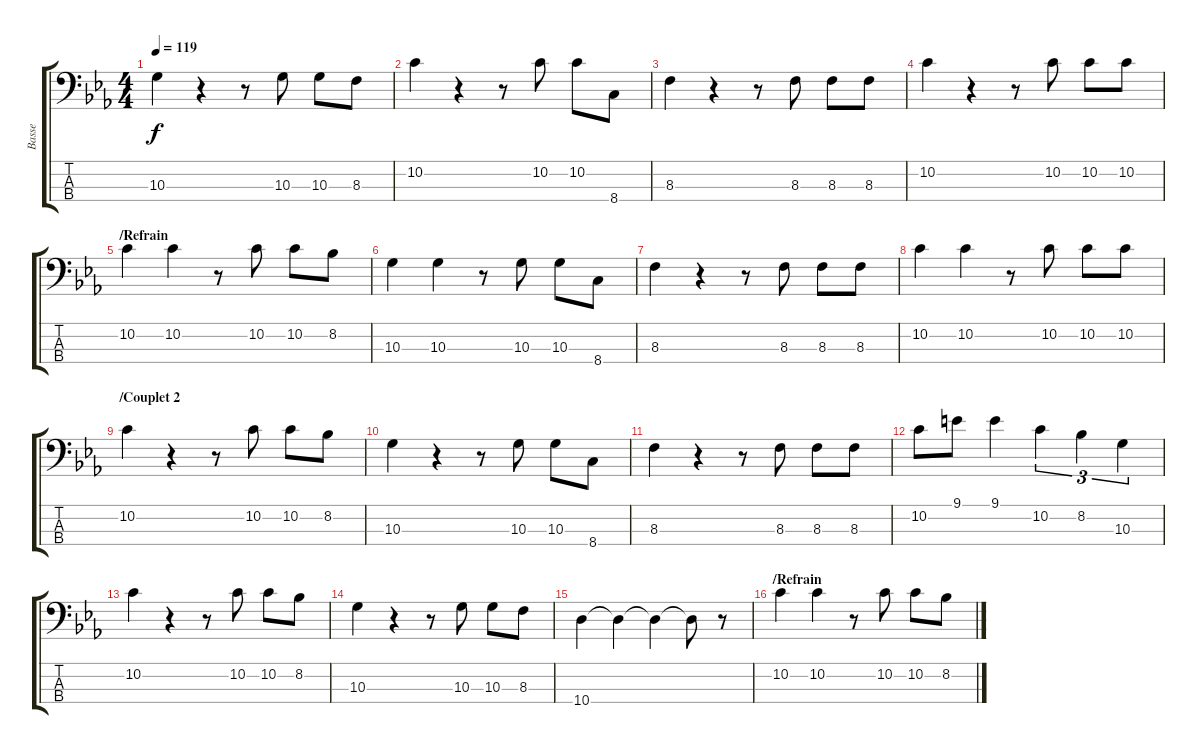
\track ("Basse" "Basse") {instrument fretlessbass}
\staff {score tabs}
\tuning (G2 D2 A1 E1) {hide}
\ts (4 4)
\tempo 119
\clef f4
\ks cminor
10.3.4{dy f} r.4 r.8 10.3.8 10.3.8 8.3.8 |
10.2.4 r.4 r.8 10.2.8 10.2.8 8.4.8 |
8.3.4 r.4 r.8 8.3.8 8.3.8 8.3.8 |
10.2.4 r.4 r.8 10.2.8 10.2.8 10.2.8 |
\section ("" "/Refrain")
10.2.4 10.2.4 r.8 10.2.8 10.2.8 8.2.8 |
10.3.4 10.3.4 r.8 10.3.8 10.3.8 8.4.8 |
8.3.4 r.4 r.8 8.3.8 8.3.8 8.3.8 |
10.2.4 10.2.4 r.8 10.2.8 10.2.8 10.2.8 |
\section ("" "/Couplet 2")
10.2.4 r.4 r.8 10.2.8 10.2.8 8.2.8 |
10.3.4 r.4 r.8 10.3.8 10.3.8 8.4.8 |
8.3.4 r.4 r.8 8.3.8 8.3.8 8.3.8 |
10.2.8 9.1.8 9.1.4 10.2.4{tu (3 2)} 8.2.4{tu (3 2)} 10.3.4{tu (3 2)} |
10.2.4 r.4 r.8 10.2.8 10.2.8 8.2.8 |
10.3.4 r.4 r.8 10.3.8 10.3.8 8.3.8 |
10.4.4 10.4{t}.4 10.4{t}.4 10.4{t}.8 r.8 |
\section ("" "/Refrain")
10.2.4 10.2.4 r.8 10.2.8 10.2.8 8.2.8
